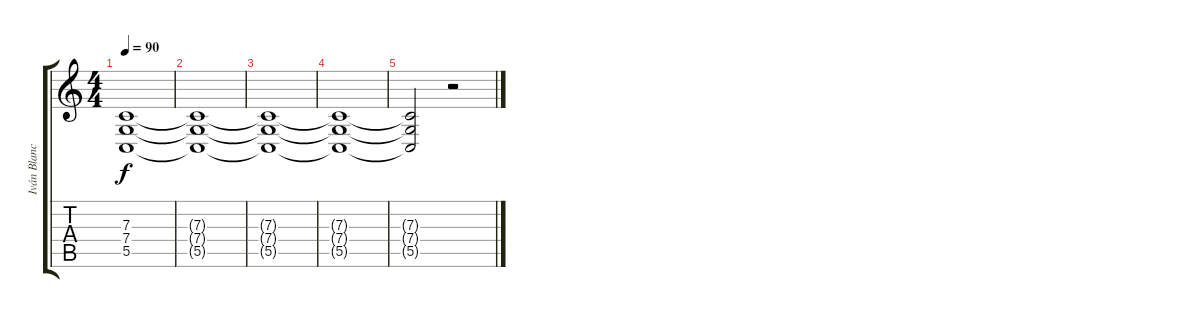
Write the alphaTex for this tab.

\track ("Iván Blanco" "Iván Blanc") {instrument synthstrings1}
\staff {score tabs}
\tuning (D4 A3 F3 C3 G2 D2) {hide}
\ts (4 4)
\tempo 90
\clef g2
\ks c
(7.3{t} 7.4{t} 5.5{t}).1{dy f} |
(7.3{t} 7.4{t} 5.5{t}).1 |
(7.3{t} 7.4{t} 5.5{t}).1 |
(7.3{t} 7.4{t} 5.5{t}).1 |
(7.3{t} 7.4{t} 5.5{t}).2 r.2
